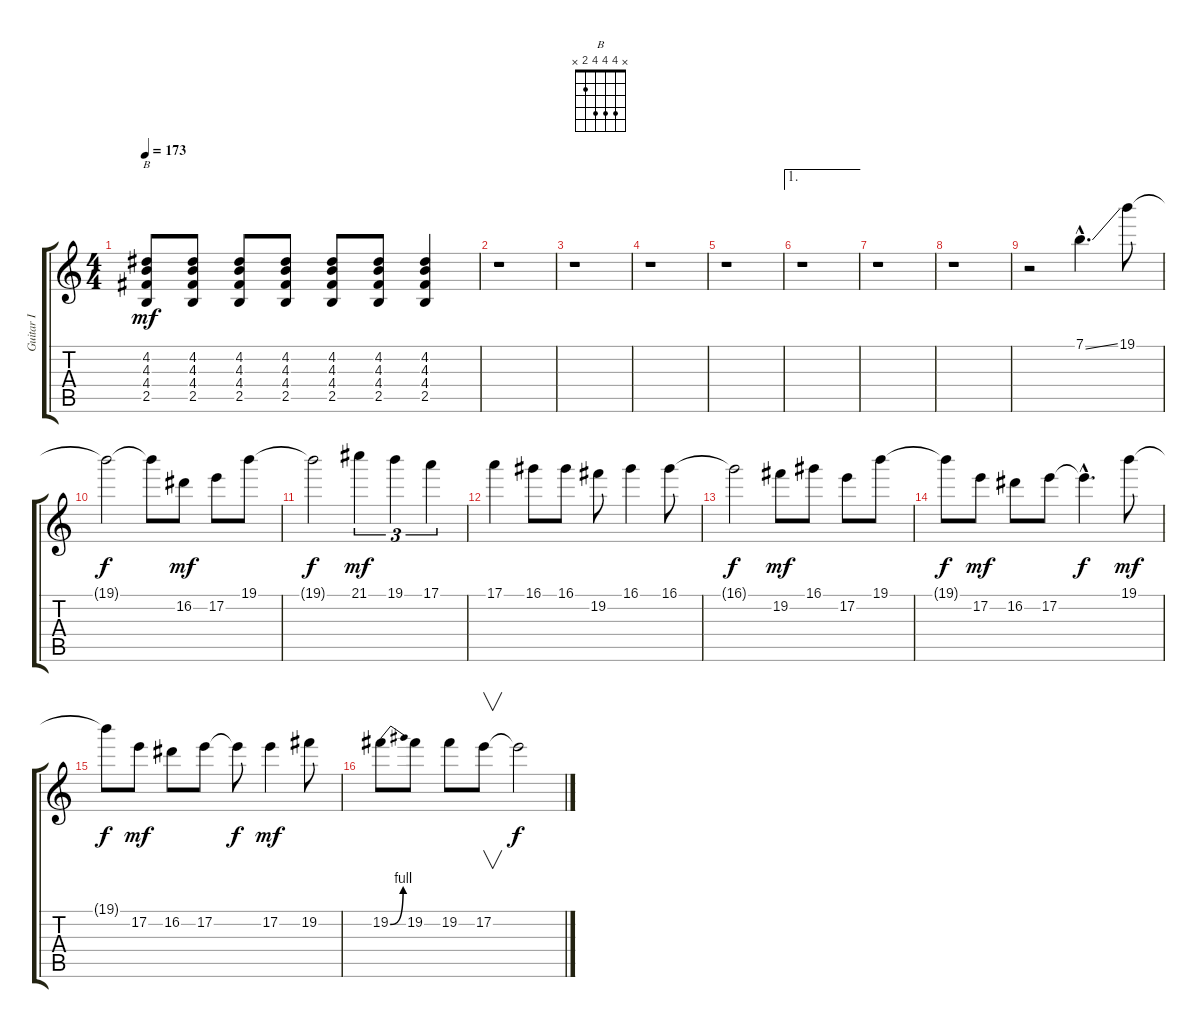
\track ("Guitar I" "Guitar I") {instrument overdrivenguitar}
\staff {score tabs}
\tuning (E4 B3 G3 D3 A2 E2) {hide}
\chord ("B" x 4 4 4 2 x)
\ts (4 4)
\tempo 173
\clef g2
\ks c
(4.2 4.3 4.4 2.5).8{ch "B" dy mf} (4.2 4.3 4.4 2.5).8 (4.2 4.3 4.4 2.5).8 (4.2 4.3 4.4 2.5).8 (4.2 4.3 4.4 2.5).8 (4.2 4.3 4.4 2.5).8 (4.2 4.3 4.4 2.5).4 |
r.1 |
r.1 |
r.1 |
r.1 |
\ae 1
r.1 |
r.1 |
r.1 |
r.2 7.1{ss hac}.4{d volume 16} 19.1.8 |
19.1{t}.2{dy f} 19.1{t}.8 16.2.8{dy mf} 17.2.8 19.1.8 |
19.1{t}.2{dy f} 21.1.4{tu (3 2) dy mf} 19.1.4{tu (3 2)} 17.1.4{tu (3 2)} |
17.1.4 16.1.8 16.1.8 19.2.8 16.1.4 16.1.8 |
16.1{t}.2{dy f} 19.2.8{dy mf} 16.1.8 17.2.8 19.1.8 |
19.1{t}.8{dy f} 17.2.8{dy mf} 16.2.8 17.2.8 17.2{hac t}.4{d dy f} 19.1.8{dy mf} |
19.1{t}.8{dy f} 17.2.8{dy mf} 16.2.8 17.2.8 17.2{t}.8{dy f} 17.2.4{dy mf} 19.2.8 |
19.2{be (bend 0 0 60 4)}.8 19.2.8 19.2.8 17.2.8{v} 17.2{t}.2{dy f}
